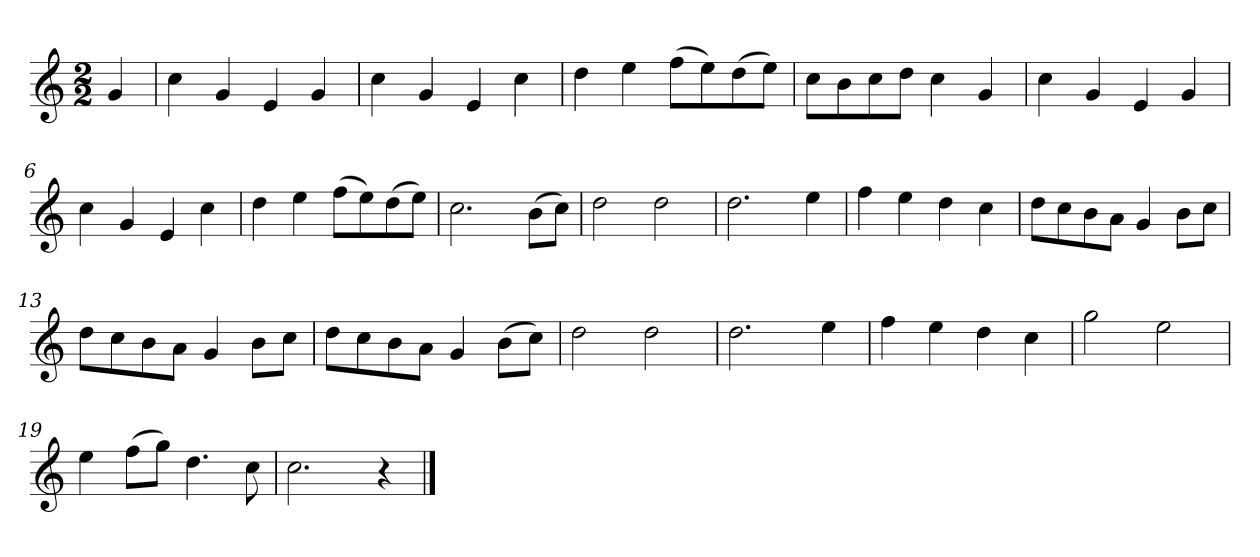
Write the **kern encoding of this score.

**kern
*part1
*staff1
*k[]
*M2/2
*MM120
=
4g
=1
4cc
4g
4e
4g
=2
4cc
4g
4e
4cc
=3
4dd
4ee
(8ffL
8ee)
(8dd
8eeJ)
=4
8ccL
8b
8cc
8ddJ
4cc
4g
=5
4cc
4g
4e
4g
=6
4cc
4g
4e
4cc
=7
4dd
4ee
(8ffL
8ee)
(8dd
8eeJ)
=8
2.cc
(8bL
8ccJ)
=9
2dd
2dd
=10
2.dd
4ee
=11
4ff
4ee
4dd
4cc
=12
8ddL
8cc
8b
8aJ
4g
8bL
8ccJ
=13
8ddL
8cc
8b
8aJ
4g
8bL
8ccJ
=14
8ddL
8cc
8b
8aJ
4g
(8bL
8ccJ)
=15
2dd
2dd
=16
2.dd
4ee
=17
4ff
4ee
4dd
4cc
=18
2gg
2ee
=19
4ee
(8ffL
8ggJ)
4.dd
8cc
=20
2.cc
4r
==
*-
